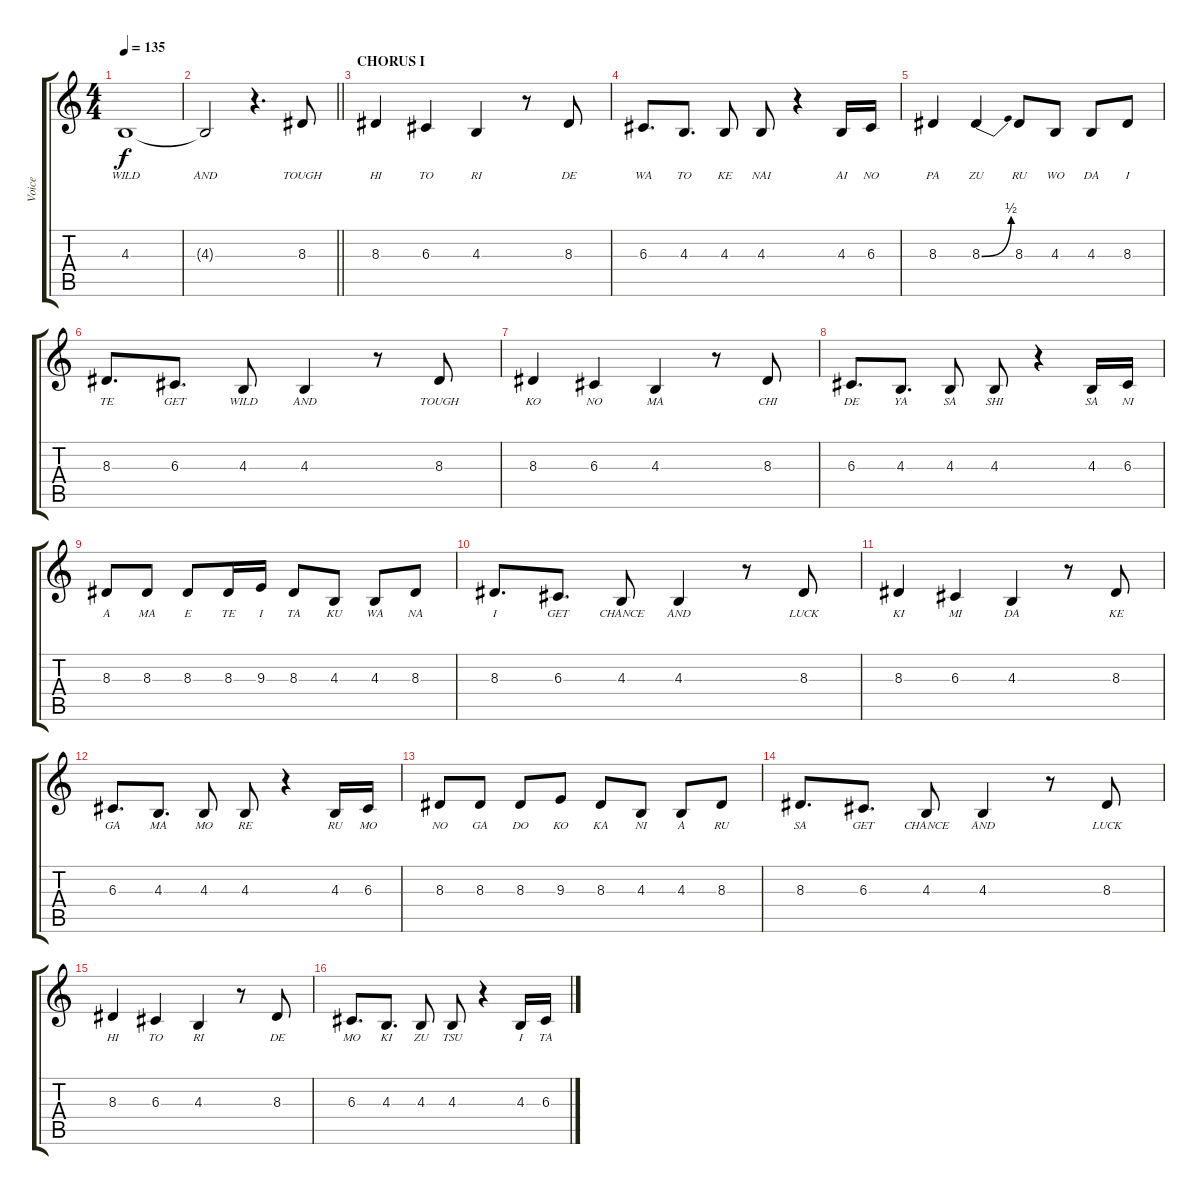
\track ("Voice" "Voice") {mute instrument lead1square}
\staff {score tabs}
\tuning (E4 B3 G3 D3 A2 E2) {hide}
\ts (4 4)
\tempo 135
\clef g2
\ks c
4.3.1{lyrics (0 "WILD") lyrics (1 "") lyrics (2 "") lyrics (3 "") lyrics (4 "") dy f} |
\barLineRight lightlight
4.3{t}.2{lyrics (0 "AND") lyrics (1 "") lyrics (2 "") lyrics (3 "") lyrics (4 "")} r.4{d} 8.3.8{lyrics (0 "TOUGH") lyrics (1 "") lyrics (2 "") lyrics (3 "") lyrics (4 "")} |
\section ("" "CHORUS I")
8.3.4{lyrics (0 "HI") lyrics (1 "") lyrics (2 "") lyrics (3 "") lyrics (4 "")} 6.3.4{lyrics (0 "TO") lyrics (1 "") lyrics (2 "") lyrics (3 "") lyrics (4 "")} 4.3.4{lyrics (0 "RI") lyrics (1 "") lyrics (2 "") lyrics (3 "") lyrics (4 "")} r.8 8.3.8{lyrics (0 "DE") lyrics (1 "") lyrics (2 "") lyrics (3 "") lyrics (4 "")} |
6.3.8{d lyrics (0 "WA") lyrics (1 "") lyrics (2 "") lyrics (3 "") lyrics (4 "")} 4.3.8{d lyrics (0 "TO") lyrics (1 "") lyrics (2 "") lyrics (3 "") lyrics (4 "")} 4.3.8{lyrics (0 "KE") lyrics (1 "") lyrics (2 "") lyrics (3 "") lyrics (4 "")} 4.3.8{lyrics (0 "NAI") lyrics (1 "") lyrics (2 "") lyrics (3 "") lyrics (4 "")} r.4 4.3.16{lyrics (0 "AI") lyrics (1 "") lyrics (2 "") lyrics (3 "") lyrics (4 "")} 6.3.16{lyrics (0 "NO") lyrics (1 "") lyrics (2 "") lyrics (3 "") lyrics (4 "")} |
8.3.4{lyrics (0 "PA") lyrics (1 "") lyrics (2 "") lyrics (3 "") lyrics (4 "")} 8.3{be (bend 0 0 60 2)}.4{lyrics (0 "ZU") lyrics (1 "") lyrics (2 "") lyrics (3 "") lyrics (4 "")} 8.3.8{lyrics (0 "RU") lyrics (1 "") lyrics (2 "") lyrics (3 "") lyrics (4 "")} 4.3.8{lyrics (0 "WO") lyrics (1 "") lyrics (2 "") lyrics (3 "") lyrics (4 "")} 4.3.8{lyrics (0 "DA") lyrics (1 "") lyrics (2 "") lyrics (3 "") lyrics (4 "")} 8.3.8{lyrics (0 "I") lyrics (1 "") lyrics (2 "") lyrics (3 "") lyrics (4 "")} |
8.3.8{d lyrics (0 "TE") lyrics (1 "") lyrics (2 "") lyrics (3 "") lyrics (4 "")} 6.3.8{d lyrics (0 "GET") lyrics (1 "") lyrics (2 "") lyrics (3 "") lyrics (4 "")} 4.3.8{lyrics (0 "WILD") lyrics (1 "") lyrics (2 "") lyrics (3 "") lyrics (4 "")} 4.3.4{lyrics (0 "AND") lyrics (1 "") lyrics (2 "") lyrics (3 "") lyrics (4 "")} r.8 8.3.8{lyrics (0 "TOUGH") lyrics (1 "") lyrics (2 "") lyrics (3 "") lyrics (4 "")} |
8.3.4{lyrics (0 "KO") lyrics (1 "") lyrics (2 "") lyrics (3 "") lyrics (4 "")} 6.3.4{lyrics (0 "NO") lyrics (1 "") lyrics (2 "") lyrics (3 "") lyrics (4 "")} 4.3.4{lyrics (0 "MA") lyrics (1 "") lyrics (2 "") lyrics (3 "") lyrics (4 "")} r.8 8.3.8{lyrics (0 "CHI") lyrics (1 "") lyrics (2 "") lyrics (3 "") lyrics (4 "")} |
6.3.8{d lyrics (0 "DE") lyrics (1 "") lyrics (2 "") lyrics (3 "") lyrics (4 "")} 4.3.8{d lyrics (0 "YA") lyrics (1 "") lyrics (2 "") lyrics (3 "") lyrics (4 "")} 4.3.8{lyrics (0 "SA") lyrics (1 "") lyrics (2 "") lyrics (3 "") lyrics (4 "")} 4.3.8{lyrics (0 "SHI") lyrics (1 "") lyrics (2 "") lyrics (3 "") lyrics (4 "")} r.4 4.3.16{lyrics (0 "SA") lyrics (1 "") lyrics (2 "") lyrics (3 "") lyrics (4 "")} 6.3.16{lyrics (0 "NI") lyrics (1 "") lyrics (2 "") lyrics (3 "") lyrics (4 "")} |
8.3.8{lyrics (0 "A") lyrics (1 "") lyrics (2 "") lyrics (3 "") lyrics (4 "")} 8.3.8{lyrics (0 "MA") lyrics (1 "") lyrics (2 "") lyrics (3 "") lyrics (4 "")} 8.3.8{lyrics (0 "E") lyrics (1 "") lyrics (2 "") lyrics (3 "") lyrics (4 "")} 8.3.16{lyrics (0 "TE") lyrics (1 "") lyrics (2 "") lyrics (3 "") lyrics (4 "")} 9.3.16{lyrics (0 "I") lyrics (1 "") lyrics (2 "") lyrics (3 "") lyrics (4 "")} 8.3.8{lyrics (0 "TA") lyrics (1 "") lyrics (2 "") lyrics (3 "") lyrics (4 "")} 4.3.8{lyrics (0 "KU") lyrics (1 "") lyrics (2 "") lyrics (3 "") lyrics (4 "")} 4.3.8{lyrics (0 "WA") lyrics (1 "") lyrics (2 "") lyrics (3 "") lyrics (4 "")} 8.3.8{lyrics (0 "NA") lyrics (1 "") lyrics (2 "") lyrics (3 "") lyrics (4 "")} |
8.3.8{d lyrics (0 "I") lyrics (1 "") lyrics (2 "") lyrics (3 "") lyrics (4 "")} 6.3.8{d lyrics (0 "GET") lyrics (1 "") lyrics (2 "") lyrics (3 "") lyrics (4 "")} 4.3.8{lyrics (0 "CHANCE") lyrics (1 "") lyrics (2 "") lyrics (3 "") lyrics (4 "")} 4.3.4{lyrics (0 "AND") lyrics (1 "") lyrics (2 "") lyrics (3 "") lyrics (4 "")} r.8 8.3.8{lyrics (0 "LUCK") lyrics (1 "") lyrics (2 "") lyrics (3 "") lyrics (4 "")} |
8.3.4{lyrics (0 "KI") lyrics (1 "") lyrics (2 "") lyrics (3 "") lyrics (4 "")} 6.3.4{lyrics (0 "MI") lyrics (1 "") lyrics (2 "") lyrics (3 "") lyrics (4 "")} 4.3.4{lyrics (0 "DA") lyrics (1 "") lyrics (2 "") lyrics (3 "") lyrics (4 "")} r.8 8.3.8{lyrics (0 "KE") lyrics (1 "") lyrics (2 "") lyrics (3 "") lyrics (4 "")} |
6.3.8{d lyrics (0 "GA") lyrics (1 "") lyrics (2 "") lyrics (3 "") lyrics (4 "")} 4.3.8{d lyrics (0 "MA") lyrics (1 "") lyrics (2 "") lyrics (3 "") lyrics (4 "")} 4.3.8{lyrics (0 "MO") lyrics (1 "") lyrics (2 "") lyrics (3 "") lyrics (4 "")} 4.3.8{lyrics (0 "RE") lyrics (1 "") lyrics (2 "") lyrics (3 "") lyrics (4 "")} r.4 4.3.16{lyrics (0 "RU") lyrics (1 "") lyrics (2 "") lyrics (3 "") lyrics (4 "")} 6.3.16{lyrics (0 "MO") lyrics (1 "") lyrics (2 "") lyrics (3 "") lyrics (4 "")} |
8.3.8{lyrics (0 "NO") lyrics (1 "") lyrics (2 "") lyrics (3 "") lyrics (4 "")} 8.3.8{lyrics (0 "GA") lyrics (1 "") lyrics (2 "") lyrics (3 "") lyrics (4 "")} 8.3.8{lyrics (0 "DO") lyrics (1 "") lyrics (2 "") lyrics (3 "") lyrics (4 "")} 9.3.8{lyrics (0 "KO") lyrics (1 "") lyrics (2 "") lyrics (3 "") lyrics (4 "")} 8.3.8{lyrics (0 "KA") lyrics (1 "") lyrics (2 "") lyrics (3 "") lyrics (4 "")} 4.3.8{lyrics (0 "NI") lyrics (1 "") lyrics (2 "") lyrics (3 "") lyrics (4 "")} 4.3.8{lyrics (0 "A") lyrics (1 "") lyrics (2 "") lyrics (3 "") lyrics (4 "")} 8.3.8{lyrics (0 "RU") lyrics (1 "") lyrics (2 "") lyrics (3 "") lyrics (4 "")} |
8.3.8{d lyrics (0 "SA") lyrics (1 "") lyrics (2 "") lyrics (3 "") lyrics (4 "")} 6.3.8{d lyrics (0 "GET") lyrics (1 "") lyrics (2 "") lyrics (3 "") lyrics (4 "")} 4.3.8{lyrics (0 "CHANCE") lyrics (1 "") lyrics (2 "") lyrics (3 "") lyrics (4 "")} 4.3.4{lyrics (0 "AND") lyrics (1 "") lyrics (2 "") lyrics (3 "") lyrics (4 "")} r.8 8.3.8{lyrics (0 "LUCK") lyrics (1 "") lyrics (2 "") lyrics (3 "") lyrics (4 "")} |
8.3.4{lyrics (0 "HI") lyrics (1 "") lyrics (2 "") lyrics (3 "") lyrics (4 "")} 6.3.4{lyrics (0 "TO") lyrics (1 "") lyrics (2 "") lyrics (3 "") lyrics (4 "")} 4.3.4{lyrics (0 "RI") lyrics (1 "") lyrics (2 "") lyrics (3 "") lyrics (4 "")} r.8 8.3.8{lyrics (0 "DE") lyrics (1 "") lyrics (2 "") lyrics (3 "") lyrics (4 "")} |
6.3.8{d lyrics (0 "MO") lyrics (1 "") lyrics (2 "") lyrics (3 "") lyrics (4 "")} 4.3.8{d lyrics (0 "KI") lyrics (1 "") lyrics (2 "") lyrics (3 "") lyrics (4 "")} 4.3.8{lyrics (0 "ZU") lyrics (1 "") lyrics (2 "") lyrics (3 "") lyrics (4 "")} 4.3.8{lyrics (0 "TSU") lyrics (1 "") lyrics (2 "") lyrics (3 "") lyrics (4 "")} r.4 4.3.16{lyrics (0 "I") lyrics (1 "") lyrics (2 "") lyrics (3 "") lyrics (4 "")} 6.3.16{lyrics (0 "TA") lyrics (1 "") lyrics (2 "") lyrics (3 "") lyrics (4 "")}
